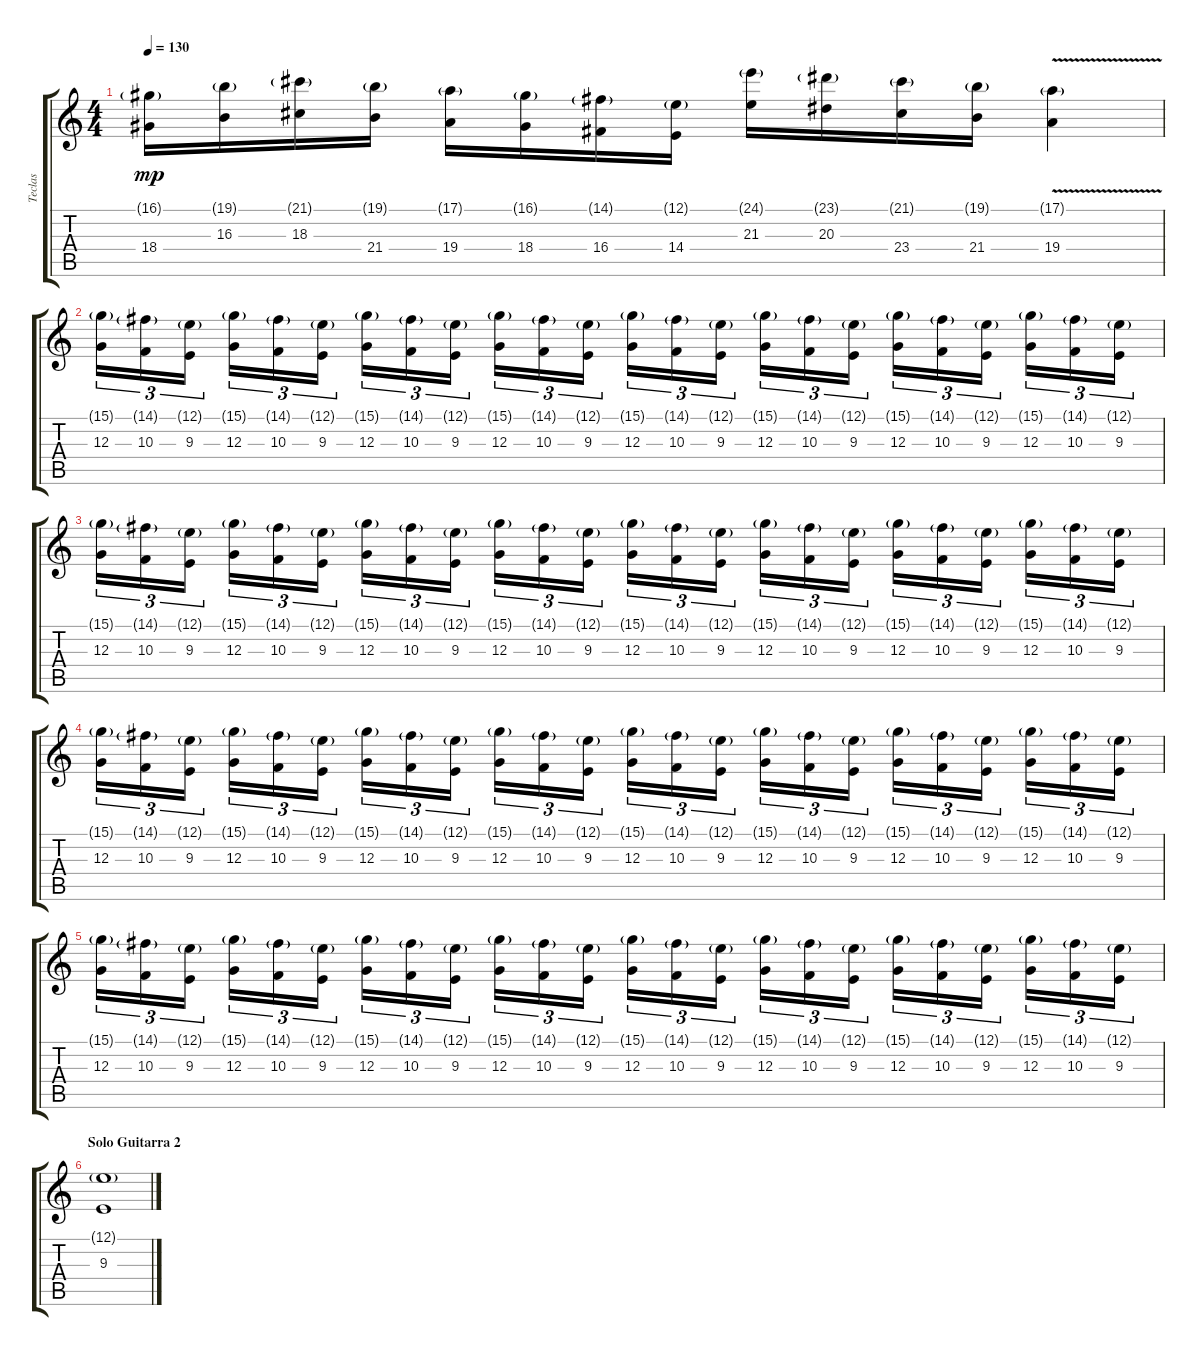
\track ("Teclas" "Teclas") {instrument acousticgrandpiano}
\staff {score tabs}
\tuning (E4 B3 G3 D3 A2 E2) {hide}
\ts (4 4)
\tempo 130
\clef g2
\ks c
(16.1{g} 18.4).16{dy mp} (19.1{g} 16.3).16 (21.1{g} 18.3).16 (19.1{g} 21.4).16 (17.1{g} 19.4).16 (16.1{g} 18.4).16 (14.1{g} 16.4).16 (12.1{g} 14.4).16 (24.1{g} 21.3).16 (23.1{g} 20.3).16 (21.1{g} 23.4).16 (19.1{g} 21.4).16 (17.1{g} 19.4{v}).4 |
(15.1{g} 12.3).16{tu (3 2)} (14.1{g} 10.3).16{tu (3 2)} (12.1{g} 9.3).16{tu (3 2)} (15.1{g} 12.3).16{tu (3 2)} (14.1{g} 10.3).16{tu (3 2)} (12.1{g} 9.3).16{tu (3 2)} (15.1{g} 12.3).16{tu (3 2)} (14.1{g} 10.3).16{tu (3 2)} (12.1{g} 9.3).16{tu (3 2)} (15.1{g} 12.3).16{tu (3 2)} (14.1{g} 10.3).16{tu (3 2)} (12.1{g} 9.3).16{tu (3 2)} (15.1{g} 12.3).16{tu (3 2)} (14.1{g} 10.3).16{tu (3 2)} (12.1{g} 9.3).16{tu (3 2)} (15.1{g} 12.3).16{tu (3 2)} (14.1{g} 10.3).16{tu (3 2)} (12.1{g} 9.3).16{tu (3 2)} (15.1{g} 12.3).16{tu (3 2)} (14.1{g} 10.3).16{tu (3 2)} (12.1{g} 9.3).16{tu (3 2)} (15.1{g} 12.3).16{tu (3 2)} (14.1{g} 10.3).16{tu (3 2)} (12.1{g} 9.3).16{tu (3 2)} |
(15.1{g} 12.3).16{tu (3 2)} (14.1{g} 10.3).16{tu (3 2)} (12.1{g} 9.3).16{tu (3 2)} (15.1{g} 12.3).16{tu (3 2)} (14.1{g} 10.3).16{tu (3 2)} (12.1{g} 9.3).16{tu (3 2)} (15.1{g} 12.3).16{tu (3 2)} (14.1{g} 10.3).16{tu (3 2)} (12.1{g} 9.3).16{tu (3 2)} (15.1{g} 12.3).16{tu (3 2)} (14.1{g} 10.3).16{tu (3 2)} (12.1{g} 9.3).16{tu (3 2)} (15.1{g} 12.3).16{tu (3 2)} (14.1{g} 10.3).16{tu (3 2)} (12.1{g} 9.3).16{tu (3 2)} (15.1{g} 12.3).16{tu (3 2)} (14.1{g} 10.3).16{tu (3 2)} (12.1{g} 9.3).16{tu (3 2)} (15.1{g} 12.3).16{tu (3 2)} (14.1{g} 10.3).16{tu (3 2)} (12.1{g} 9.3).16{tu (3 2)} (15.1{g} 12.3).16{tu (3 2)} (14.1{g} 10.3).16{tu (3 2)} (12.1{g} 9.3).16{tu (3 2)} |
(15.1{g} 12.3).16{tu (3 2)} (14.1{g} 10.3).16{tu (3 2)} (12.1{g} 9.3).16{tu (3 2)} (15.1{g} 12.3).16{tu (3 2)} (14.1{g} 10.3).16{tu (3 2)} (12.1{g} 9.3).16{tu (3 2)} (15.1{g} 12.3).16{tu (3 2)} (14.1{g} 10.3).16{tu (3 2)} (12.1{g} 9.3).16{tu (3 2)} (15.1{g} 12.3).16{tu (3 2)} (14.1{g} 10.3).16{tu (3 2)} (12.1{g} 9.3).16{tu (3 2)} (15.1{g} 12.3).16{tu (3 2)} (14.1{g} 10.3).16{tu (3 2)} (12.1{g} 9.3).16{tu (3 2)} (15.1{g} 12.3).16{tu (3 2)} (14.1{g} 10.3).16{tu (3 2)} (12.1{g} 9.3).16{tu (3 2)} (15.1{g} 12.3).16{tu (3 2)} (14.1{g} 10.3).16{tu (3 2)} (12.1{g} 9.3).16{tu (3 2)} (15.1{g} 12.3).16{tu (3 2)} (14.1{g} 10.3).16{tu (3 2)} (12.1{g} 9.3).16{tu (3 2)} |
(15.1{g} 12.3).16{tu (3 2)} (14.1{g} 10.3).16{tu (3 2)} (12.1{g} 9.3).16{tu (3 2)} (15.1{g} 12.3).16{tu (3 2)} (14.1{g} 10.3).16{tu (3 2)} (12.1{g} 9.3).16{tu (3 2)} (15.1{g} 12.3).16{tu (3 2)} (14.1{g} 10.3).16{tu (3 2)} (12.1{g} 9.3).16{tu (3 2)} (15.1{g} 12.3).16{tu (3 2)} (14.1{g} 10.3).16{tu (3 2)} (12.1{g} 9.3).16{tu (3 2)} (15.1{g} 12.3).16{tu (3 2)} (14.1{g} 10.3).16{tu (3 2)} (12.1{g} 9.3).16{tu (3 2)} (15.1{g} 12.3).16{tu (3 2)} (14.1{g} 10.3).16{tu (3 2)} (12.1{g} 9.3).16{tu (3 2)} (15.1{g} 12.3).16{tu (3 2)} (14.1{g} 10.3).16{tu (3 2)} (12.1{g} 9.3).16{tu (3 2)} (15.1{g} 12.3).16{tu (3 2)} (14.1{g} 10.3).16{tu (3 2)} (12.1{g} 9.3).16{tu (3 2)} |
\section ("" "Solo Guitarra 2")
(12.1{g} 9.3).1
